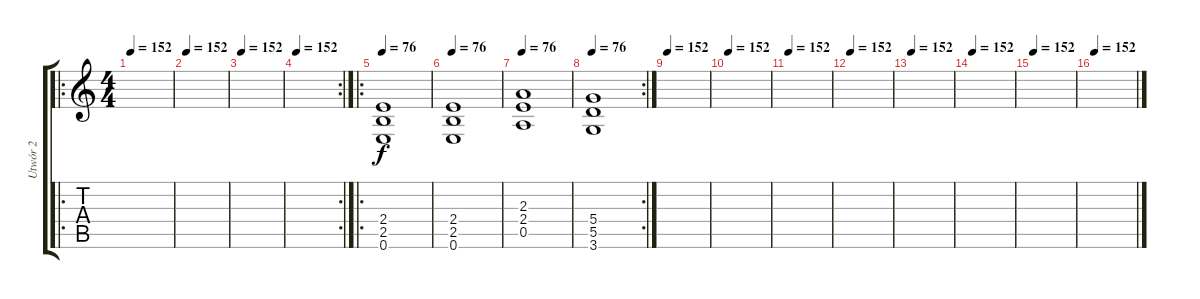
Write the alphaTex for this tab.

\track ("Utwór 2" "Utwór 2") {instrument distortionguitar}
\staff {score tabs}
\tuning (E4 B3 G3 D3 A2 E2) {hide}
\ro
\ts (4 4)
\tempo 152
\clef g2
\ks c
|
\tempo 152
|
\tempo 152
|
\rc 2
\tempo 152
|
\ro
\tempo 76
(2.4 2.5 0.6).1 |
\tempo 76
(2.4 2.5 0.6).1 |
\tempo 76
(2.3 2.4 0.5).1 |
\rc 2
\tempo 76
(5.4 5.5 3.6).1 |
\tempo 152
|
\tempo 152
|
\tempo 152
|
\tempo 152
|
\tempo 152
|
\tempo 152
|
\tempo 152
|
\tempo 152
